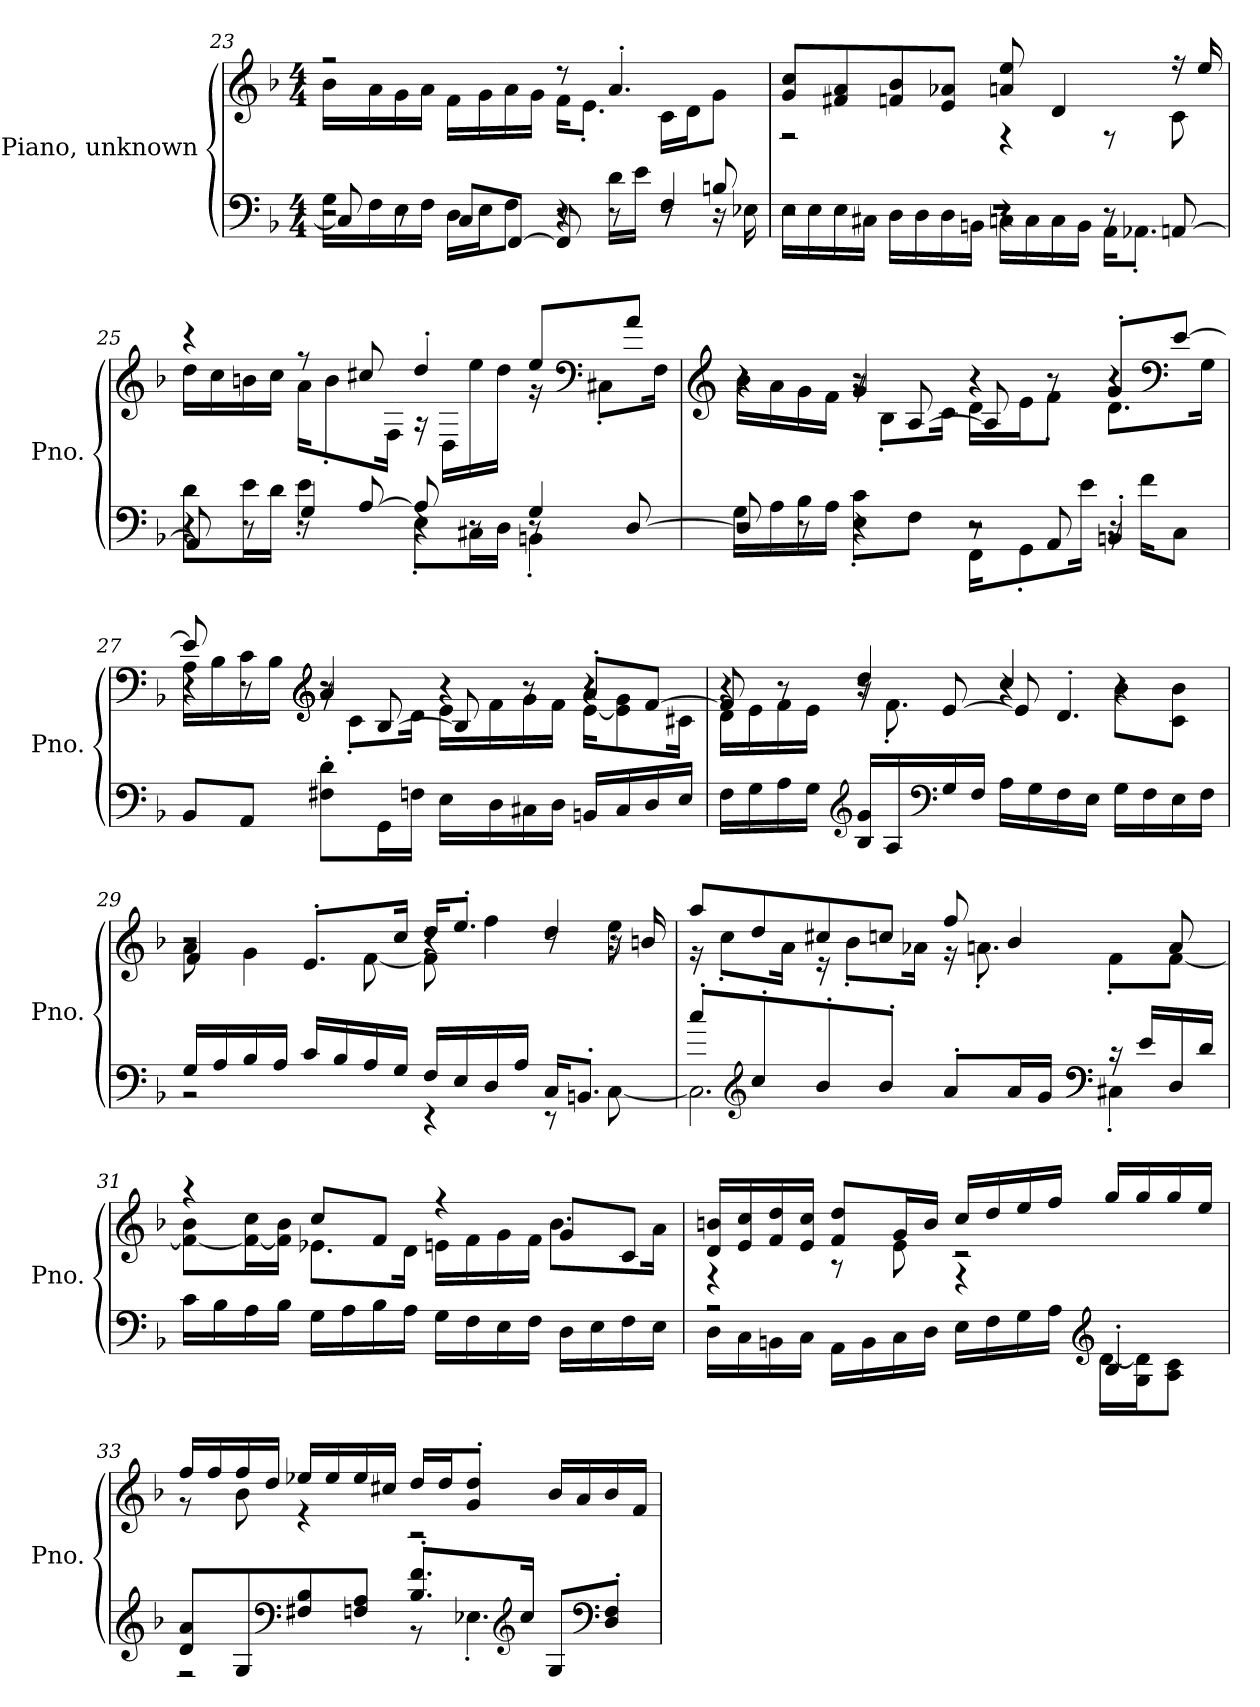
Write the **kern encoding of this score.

**kern	**kern
*part1	*part1
*staff2	*staff1
*I"Piano, unknown	*
*I'Pno.	*
*clefF4	*clefG2
*k[b-]	*k[b-]
*M4/4	*M4/4
=23	=23
*^	*^
*	*^	*	*
2r	16G\LL	8C/]	2r	16b-\LL
.	16F\	.	.	16a\
.	16E\	8r	.	16g\
.	16F\JJ	.	.	16a\JJ
.	16D\LL	8C/L	.	16f\LL
.	16E\J	.	.	16g\
.	8F\J	[8FF/J	.	16a\
.	.	.	.	16g\JJ
4r	8r	8FF/]	8r	16f\KL
.	.	.	.	8.e'\J
.	16d\LL	8r	4.a'/	.
.	16e\JJ	.	.	.
8r	8r	4F/	.	16c\LL
.	.	.	.	16d\J
8Bn/	16r	.	.	8g\J
.	16E-X\	.	.	.
!!LO:LB:g=z	!!
=24	=24	=24	=24	=24
1r	16E\LL	2r	8g/ 8cc/L	2r
.	16E\	.	.	.
.	16E\	.	8f#X/ 8a/	.
.	16C#X\JJ	.	.	.
.	16D\LL	.	8fn/ 8b-/	.
.	16D\	.	.	.
.	16D\	.	8e/ 8a-X/J	.
.	16BBn\JJ	.	.	.
.	16Cn\LL	4r	8an/ 8ee/	4r
.	16C\	.	.	.
.	16C\	.	4d/	.
.	16BB\JJ	.	.	.
.	16AA\KL	8r	.	8r
.	8.AA-X'\J	.	.	.
.	.	[8AAn/	16r	8c\
.	.	.	16ee/	.
=25	=25	=25	=25	=25
4r	8d\L	8AA/]	4r	16dd\LL
.	.	.	.	16cc\
.	16e\L	8r	.	16bn\
.	16d\JJ	.	.	16cc\JJ
8r	4e'\	4G/	8r	16a\KL
.	.	.	.	8b'\
[8A/	.	.	8cc#X/	.
.	.	.	.	16F\Jk
8A/]	8E'\L	4r	4dd'/	16r
.	.	.	.	16D\LL
8r	16C#X\L	.	.	16ee\
.	16D\JJ	.	.	16dd\JJ
8r	4BBn'\	4G/	8ee/L	16r
*	*	*	*clefF4	*
.	.	.	.	8C#X'\L
[8D/	.	.	8a/J	.
.	.	.	.	16F\Jk
*	*	*	*v	*v
!!LO:LB:g=z
=26	=26	=26	=26
*	*	*	*clefG2
*	*	*	*^
*	*	*	*	*^
8D/]	16G\LL	2r	4r	16b-\LL	4r
.	16A\	.	.	16a\	.
8r	16B-\	.	.	16g\	.
.	16A\JJ	.	.	16f\JJ	.
4r	8E\' 8c\'L	.	4g/	16r	8r
.	.	.	.	8B-'\L	.
.	8F\J	.	.	.	[8A/
.	.	.	.	16c\Jk	.
2r	16FF\KL	8r	4r	16d\LL	8A/]
.	8GG'\	.	.	16e\J	.
.	.	8AA/	.	8f'\J	8r
.	16e\Jk	.	.	.	.
.	16r	4BBn'/	8g'/L	8.d\L	4r
.	16f\KL	.	.	.	.
*	*	*	*clefF4	*	*
.	8C\J	.	[8e/J	.	.
.	.	.	.	16G\Jk	.
*v	*v	*v	*	*	*
=27	=27	=27	=27
8BB-/L	8e/]	16A\LL	4r
.	.	16B-\	.
8AA/J	8r	16c\	.
.	.	16B-\JJ	.
*	*clefG2	*	*
8F#X\' 8d\'L	4a/	16r	8r
.	.	8c'\L	.
16GG\L	.	.	[8B-/
16Fn\JJ	.	16d\Jk	.
16E\LL	4r	16e\LL	8B-/]
16D\	.	16f\	.
16C#X\	.	16g\	8r
16D\JJ	.	16f\JJ	.
16BBn/LL	8a'/L	[16e\KL	4r
16C#/	.	8e\] 8g\	.
16D/	[8f/J	.	.
16E/JJ	.	16c#X\Jk	.
!!LO:LB:g=z	!!	!!
=28	=28	=28	=28
16F\LL	8f/]	16d\LL	4r
16G\	.	16e\	.
16A\	8r	16f\	.
16G\JJ	.	16e\JJ	.
*clefG2	*	*	*
16B-/ 16g/LL	4dd/	16r	8r
16A/	.	8.f'\	.
*clefF4	*	*	*
16G/	.	.	[8e/
16F/JJ	.	.	.
16A\LL	4cc/	4r	8e/]
16G\	.	.	.
16F\	.	.	4.d'/
16E\JJ	.	.	.
16G\LL	4r	8b-\L	.
16F\	.	.	.
16E\	.	8c\ 8b-\J	.
16F\JJ	.	.	.
=29	=29	=29	=29
*^	*	*	*
16G/LL	2r	2r	8a\	4f/
16A/	.	.	.	.
16B-/	.	.	4g\	.
16A/JJ	.	.	.	.
16c/LL	.	.	.	8.e'/L
16B-/	.	.	.	.
16A/	.	.	[8f\	.
16G/JJ	.	.	.	16cc/Jk
16F/LL	4r	4r	8f\]	16dd/KL
16E/	.	.	.	8.ee'/J
16D/	.	.	4ff\	.
16A/JJ	.	.	.	.
16C/KL	8r	4dd/	.	8r
8.BBn'/J	.	.	.	.
.	[8C\	.	8ee\	16r
.	.	.	.	16bn/
*	*	*	*v	*v
!!LO:LB:g=z
=30	=30	=30	=30
8cc'/L	2.C\]	8aa/L	16r
.	.	.	8cc'\L
*clefG2	*	*	*
8cc'/	.	8dd/	.
.	.	.	16a\Jk
8b-'/	.	8cc#X/	16r
.	.	.	8b-'\L
8b-'/J	.	8ccn/J	.
.	.	.	16a-X\Jk
8a'/L	.	8ff/	16r
.	.	.	8.an'\
16a/L	.	4b-/	.
16g/JJ	.	.	.
*clefF4	*	*	*
16r	4C#X'\	.	8f'\L
16e/LL	.	.	.
16D/	.	8a/	[8f\J
16d/JJ	.	.	.
*v	*v	*	*
=31	=31	=31
16c\LL	4r	8f\_ 8b-\L
16B-\	.	.
16A\	.	16f\_ 16cc\L
16B-\JJ	.	16f\] 16b-\JJ
16G\LL	8cc/L	8.e-X\L
16A\	.	.
16B-\	8f/J	.
16A\JJ	.	16d\Jk
16G\LL	4r	16en\LL
16F\	.	16f\
16E\	.	16g\
16F\JJ	.	16f\JJ
16D\LL	8g/L	8.b-\L
16E\	.	.
16F\	8c/J	.
16E\JJ	.	16a\Jk
!!LO:LB:g=z	!!
=32	=32	=32
*^	*	*
2r	16D\LL	16d/ 16bn/LL	4r
.	16C\	16e/ 16cc/	.
.	16BBn\	16f/ 16dd/	.
.	16C\JJ	16e/ 16cc/JJ	.
.	16AA\LL	8f/ 8dd/L	8r
.	16BB\	.	.
.	16C\	16g/L	8e\
.	16D\JJ	16b/JJ	.
4r	16E\LL	16cc/LL	2r
.	16F\	16dd/	.
.	16G\	16ee/	.
.	16A\JJ	16ff/JJ	.
*clefG2	*	*	*
4B-'/	[16d\LL	16gg/LL	.
.	16G\ 16d\]J	16gg/	.
.	8A\ 8c\J	16gg/	.
.	.	16ee/JJ	.
=33	=33	=33	=33
8d/ 8a/L	2r	16ff/LL	8r
.	.	16ff/	.
8G/	.	16ff/	8b-\
.	.	16dd/JJ	.
*clefF4	*	*	*
8F#X/ 8B-/	.	16ee-X/LL	4r
.	.	16ee-/	.
8Fn/ 8A/J	.	16ee-/	.
.	.	16cc#X/JJ	.
8.B-/' 8.f/'L	8r	16dd/LL	2r
.	.	16dd/J	.
.	4.E-X'\	8g/' 8dd/'J	.
*clefG2	*	*	*
16cc/Jk	.	.	.
8G/L	.	16b-/LL	.
.	.	16a/	.
*clefF4	*	*	*
8D/' 8F/'J	.	16b-/	.
.	.	16f/JJ	.
*v	*v	*	*
*	*v	*v
=	=
*-	*-
